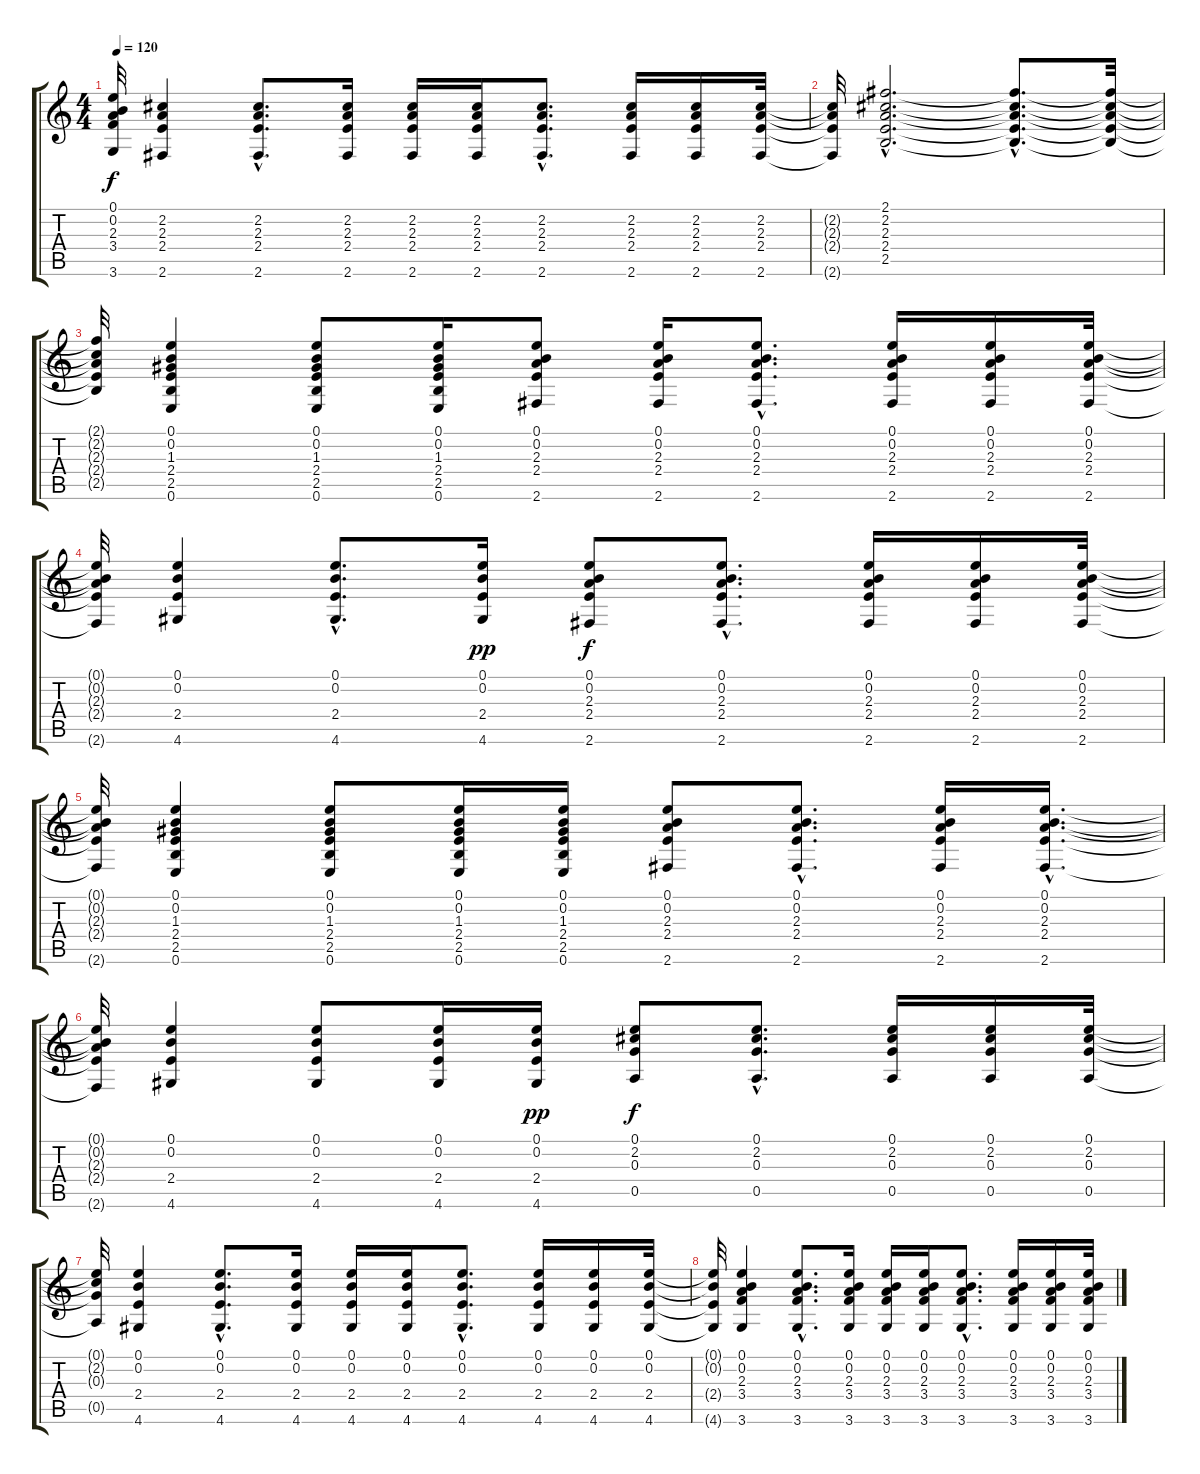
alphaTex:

\track "" {instrument acousticguitarsteel}
\staff {score tabs}
\tuning (E4 B3 G3 D3 A2 E2) {hide}
\ts (4 4)
\tempo 120
\clef g2
\ks c
(0.1{t} 0.2{t} 2.3{t} 3.4{t} 3.6{t}).32{dy f} (2.2 2.3 2.4 2.6).4 (2.2{hac} 2.3{hac} 2.4{hac} 2.6{hac}).8{d} (2.2 2.3 2.4 2.6).16 (2.2 2.3 2.4 2.6).16 (2.2 2.3 2.4 2.6).16 (2.2{hac} 2.3{hac} 2.4{hac} 2.6{hac}).8{d} (2.2 2.3 2.4 2.6).16 (2.2 2.3 2.4 2.6).16 (2.2 2.3 2.4 2.6).32 |
(2.2{t} 2.3{t} 2.4{t} 2.6{t}).32 (2.1{hac} 2.2{hac} 2.3{hac} 2.4{hac} 2.5{hac}).2{d} (2.1{hac t} 2.2{hac t} 2.3{hac t} 2.4{hac t} 2.5{hac t}).8{d} (2.1{t} 2.2{t} 2.3{t} 2.4{t} 2.5{t}).32 |
(2.1{t} 2.2{t} 2.3{t} 2.4{t} 2.5{t}).32 (0.1 0.2 1.3 2.4 2.5 0.6).4 (0.1 0.2 1.3 2.4 2.5 0.6).8 (0.1 0.2 1.3 2.4 2.5 0.6).16 (0.1 0.2 2.3 2.4 2.6).8 (0.1 0.2 2.3 2.4 2.6).16 (0.1{hac} 0.2{hac} 2.3{hac} 2.4{hac} 2.6{hac}).8{d} (0.1 0.2 2.3 2.4 2.6).16 (0.1 0.2 2.3 2.4 2.6).16 (0.1 0.2 2.3 2.4 2.6).32 |
(0.1{t} 0.2{t} 2.3{t} 2.4{t} 2.6{t}).32 (0.1 0.2 2.4 4.6).4 (0.1{hac} 0.2{hac} 2.4{hac} 4.6{hac}).8{d} (0.1 0.2 2.4 4.6).16{dy pp} (0.1 0.2 2.3 2.4 2.6).8{dy f} (0.1{hac} 0.2{hac} 2.3{hac} 2.4{hac} 2.6{hac}).8{d} (0.1 0.2 2.3 2.4 2.6).16 (0.1 0.2 2.3 2.4 2.6).16 (0.1 0.2 2.3 2.4 2.6).32 |
(0.1{t} 0.2{t} 2.3{t} 2.4{t} 2.6{t}).32 (0.1 0.2 1.3 2.4 2.5 0.6).4 (0.1 0.2 1.3 2.4 2.5 0.6).8 (0.1 0.2 1.3 2.4 2.5 0.6).16 (0.1 0.2 1.3 2.4 2.5 0.6).16 (0.1 0.2 2.3 2.4 2.6).8 (0.1{hac} 0.2{hac} 2.3{hac} 2.4{hac} 2.6{hac}).8{d} (0.1 0.2 2.3 2.4 2.6).16 (0.1{hac} 0.2{hac} 2.3{hac} 2.4{hac} 2.6{hac}).16{d} |
(0.1{t} 0.2{t} 2.3{t} 2.4{t} 2.6{t}).32 (0.1 0.2 2.4 4.6).4 (0.1 0.2 2.4 4.6).8 (0.1 0.2 2.4 4.6).16 (0.1 0.2 2.4 4.6).16{dy pp} (0.1 2.2 0.3 0.5).8{dy f} (0.1{hac} 2.2{hac} 0.3{hac} 0.5{hac}).8{d} (0.1 2.2 0.3 0.5).16 (0.1 2.2 0.3 0.5).16 (0.1 2.2 0.3 0.5).32 |
(0.1{t} 2.2{t} 0.3{t} 0.5{t}).32 (0.1 0.2 2.4 4.6).4 (0.1{hac} 0.2{hac} 2.4{hac} 4.6{hac}).8{d} (0.1 0.2 2.4 4.6).16 (0.1 0.2 2.4 4.6).16 (0.1 0.2 2.4 4.6).16 (0.1{hac} 0.2{hac} 2.4{hac} 4.6{hac}).8{d} (0.1 0.2 2.4 4.6).16 (0.1 0.2 2.4 4.6).16 (0.1 0.2 2.4 4.6).32 |
(0.1{t} 0.2{t} 2.4{t} 4.6{t}).32 (0.1 0.2 2.3 3.4 3.6).4 (0.1{hac} 0.2{hac} 2.3{hac} 3.4{hac} 3.6{hac}).8{d} (0.1 0.2 2.3 3.4 3.6).16 (0.1 0.2 2.3 3.4 3.6).16 (0.1 0.2 2.3 3.4 3.6).16 (0.1{hac} 0.2{hac} 2.3{hac} 3.4{hac} 3.6{hac}).8{d} (0.1 0.2 2.3 3.4 3.6).16 (0.1 0.2 2.3 3.4 3.6).16 (0.1 0.2 2.3 3.4 3.6).32
